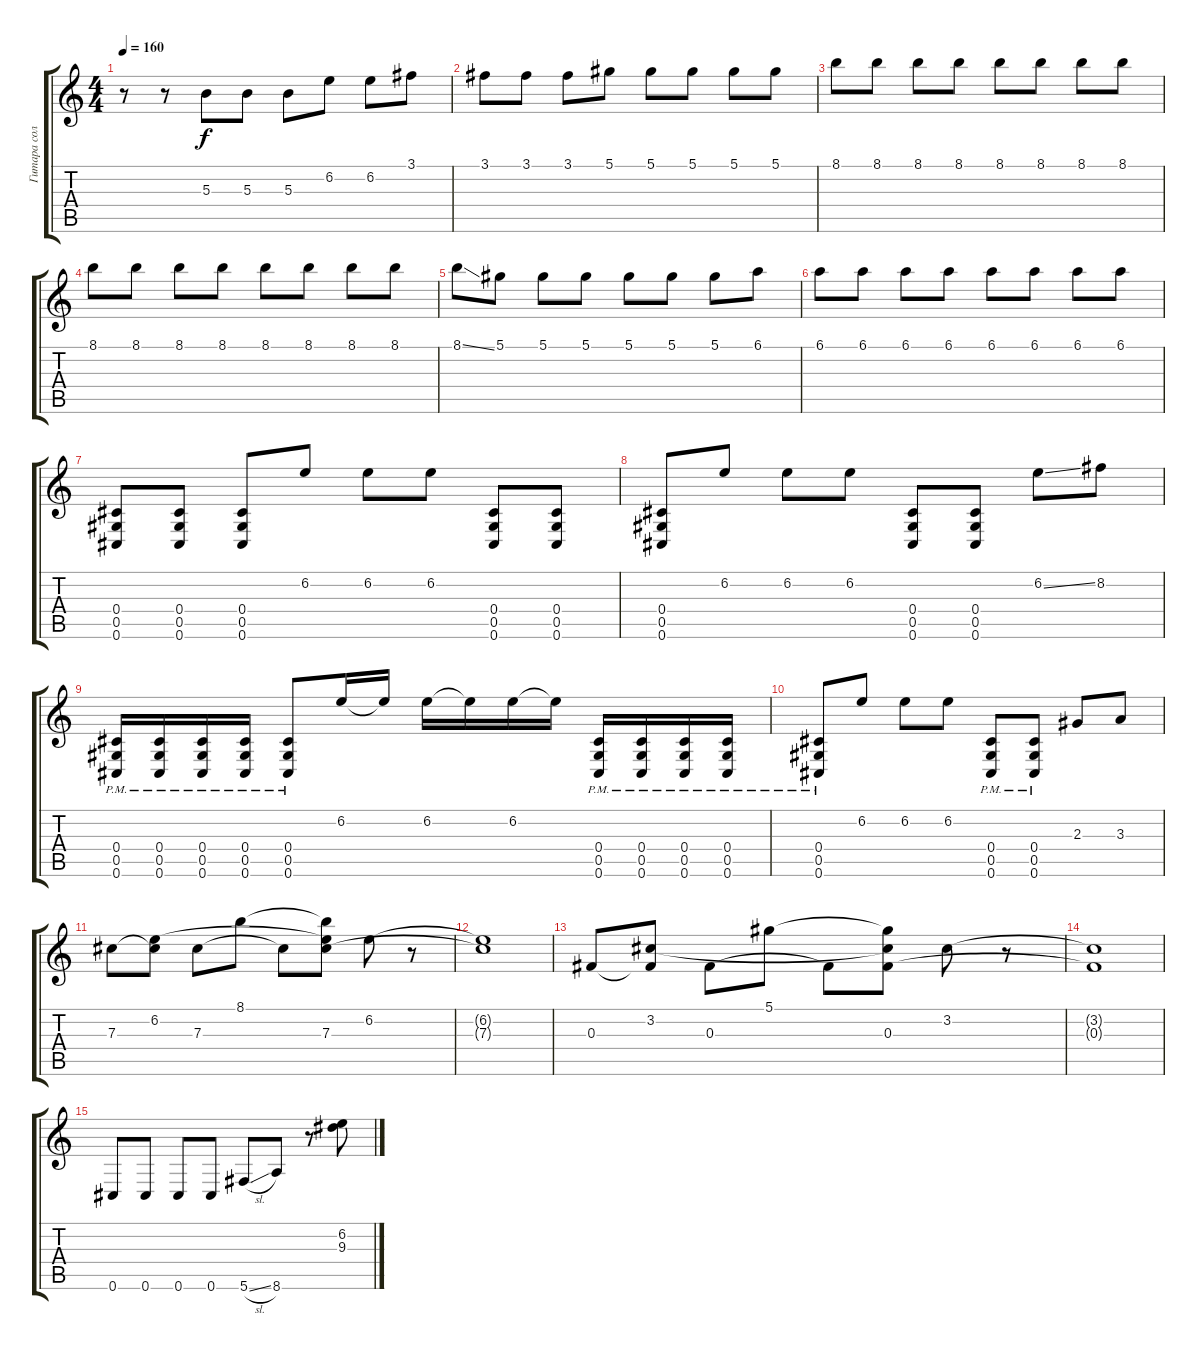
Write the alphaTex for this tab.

\track ("Гитара соло" "Гитара сол") {instrument acousticguitarsteel}
\staff {score tabs}
\tuning (Eb4 Bb3 Gb3 Db3 Ab2 Db2) {hide}
\ts (4 4)
\tempo 160
\clef g2
\ks c
r.8{dy f} r.8 5.3{t}.8 5.3.8 5.3.8 6.2.8 6.2.8 3.1.8 |
3.1.8 3.1.8 3.1.8 5.1.8 5.1.8 5.1.8 5.1.8 5.1.8 |
8.1.8 8.1.8 8.1.8 8.1.8 8.1.8 8.1.8 8.1.8 8.1.8 |
8.1.8 8.1.8 8.1.8 8.1.8 8.1.8 8.1.8 8.1.8 8.1.8 |
8.1{ss}.8 5.1.8 5.1.8 5.1.8 5.1.8 5.1.8 5.1.8 6.1.8 |
6.1.8 6.1.8 6.1.8 6.1.8 6.1.8 6.1.8 6.1.8 6.1.8 |
(0.4 0.5 0.6).8 (0.4 0.5 0.6).8 (0.4 0.5 0.6).8 6.2.8 6.2.8 6.2.8 (0.4 0.5 0.6).8 (0.4 0.5 0.6).8 |
(0.4 0.5 0.6).8 6.2.8 6.2.8 6.2.8 (0.4 0.5 0.6).8 (0.4 0.5 0.6).8 6.2{ss}.8 8.2.8 |
(0.4{pm} 0.5{pm} 0.6{pm}).16 (0.4{pm} 0.5{pm} 0.6{pm}).16 (0.4{pm} 0.5{pm} 0.6{pm}).16 (0.4{pm} 0.5{pm} 0.6{pm}).16 (0.4{pm} 0.5{pm} 0.6{pm}).8 6.2.16 6.2{t}.16 6.2.16 6.2{t}.16 6.2.16 6.2{t}.16 (0.4{pm} 0.5{pm} 0.6{pm}).16 (0.4{pm} 0.5{pm} 0.6{pm}).16 (0.4{pm} 0.5{pm} 0.6{pm}).16 (0.4{pm} 0.5{pm} 0.6{pm}).16 |
(0.4{pm} 0.5{pm} 0.6{pm}).8 6.2.8 6.2.8 6.2.8 (0.4{pm} 0.5{pm} 0.6{pm}).8 (0.4{pm} 0.5{pm} 0.6{pm}).8 2.3.8 3.3.8 |
7.3.8 (6.2 7.3{t}).8 7.3.8 8.1.8 7.3{t}.8 (8.1{t} 6.2{t} 7.3).8 6.2.8 r.8 |
(6.2{t} 7.3{t}).1 |
0.3.8 (3.2 0.3{t}).8 0.3.8 5.1.8 0.3{t}.8 (5.1{t} 3.2{t} 0.3).8 3.2.8 r.8 |
(3.2{t} 0.3{t}).1 |
0.6.8 0.6.8 0.6.8 0.6.8 5.6{sl}.8 8.6.8 r.8 (6.2 9.3).8
